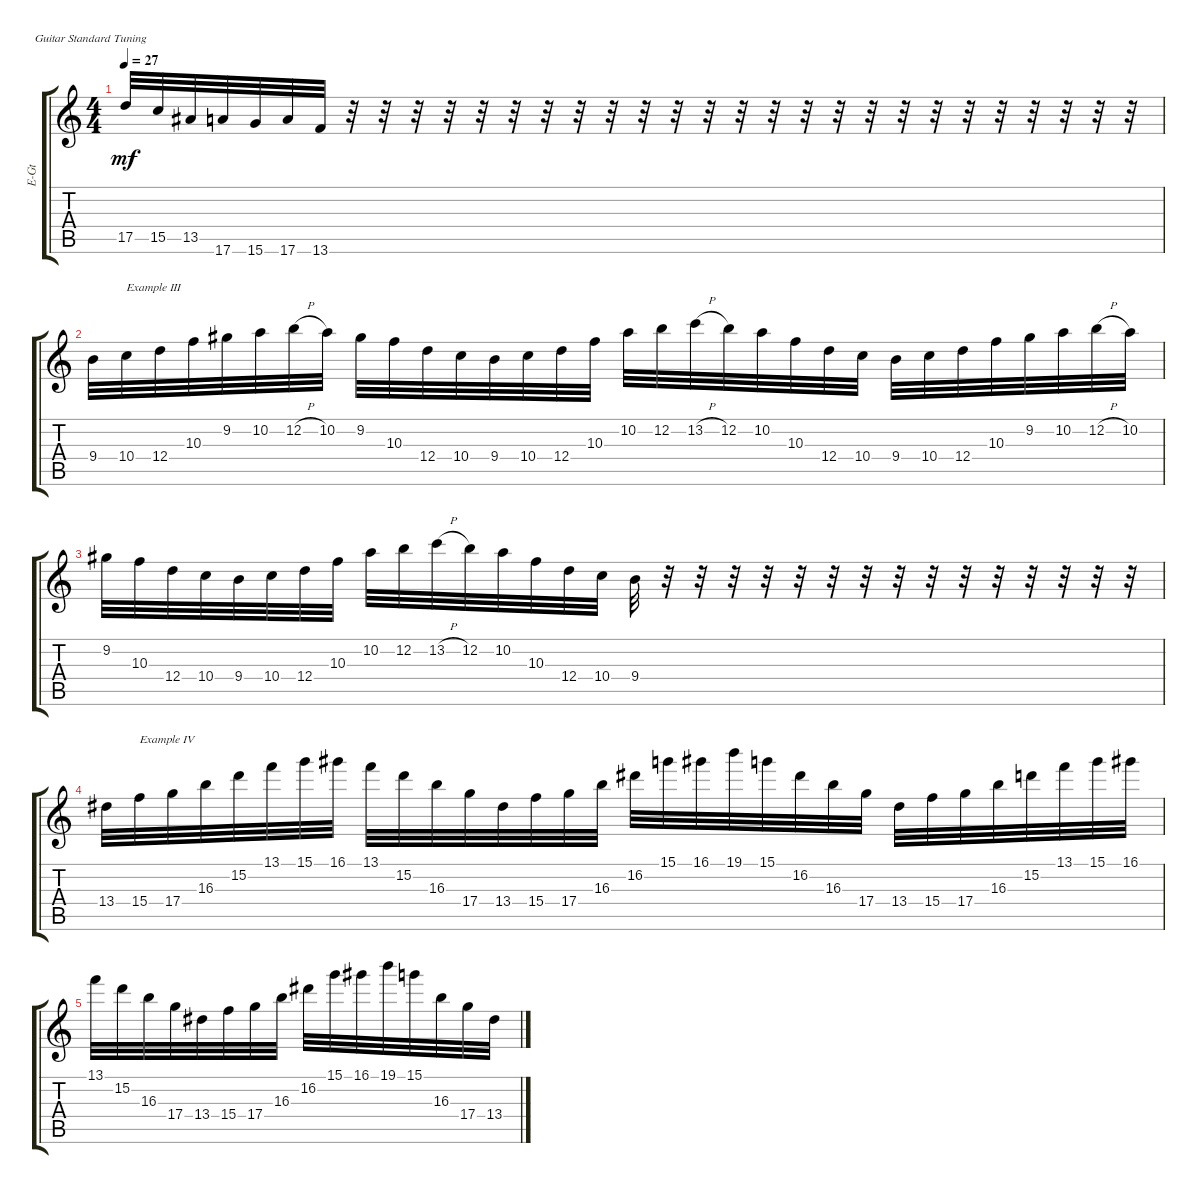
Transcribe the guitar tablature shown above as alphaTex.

\defaultSystemsLayout 4
\bracketExtendMode groupsimilarinstruments
\otherSystemsTrackNameOrientation horizontal
\track ("Electric Guitar" "E-Gt") {instrument overdrivenguitar}
\staff {score tabs}
\tuning (E4 B3 G3 D3 A2 E2)
\ts (4 4)
\tempo 27
\clef g2
\ks c
17.5.32{dy mf beam Up} 15.5.32{beam Up} 13.5{acc #}.32{beam Up} 17.6.32{beam Up} 15.6.32{beam Up} 17.6.32{beam Up} 13.6.32{beam Up} r.32{beam Up} r.32{beam Up} r.32{beam Up} r.32{beam Up} r.32{beam Up} r.32{beam Up} r.32{beam Up} r.32{beam Up} r.32{beam Up} r.32{beam Up} r.32{beam Up} r.32{beam Up} r.32{beam Up} r.32{beam Up} r.32{beam Up} r.32{beam Up} r.32{beam Up} r.32{beam Up} r.32{beam Up} r.32{beam Up} r.32{beam Up} r.32{beam Up} r.32{beam Up} r.32{beam Up} r.32{beam Up} |
9.4.32{beam Down} 10.4.32{txt "Example III" beam Down} 12.4.32{beam Down} 10.3.32{beam Down} 9.2{acc #}.32{beam Down} 10.2.32{beam Down} 12.2{h}.32{beam Down} 10.2.32{beam Down} 9.2{acc #}.32{beam Down} 10.3.32{beam Down} 12.4.32{beam Down} 10.4.32{beam Down} 9.4.32{beam Down} 10.4.32{beam Down} 12.4.32{beam Down} 10.3.32{beam Down} 10.2.32{beam Down} 12.2.32{beam Down} 13.2{h}.32{beam Down} 12.2.32{beam Down} 10.2.32{beam Down} 10.3.32{beam Down} 12.4.32{beam Down} 10.4.32{beam Down} 9.4.32{beam Down} 10.4.32{beam Down} 12.4.32{beam Down} 10.3.32{beam Down} 9.2{acc #}.32{beam Down} 10.2.32{beam Down} 12.2{h}.32{beam Down} 10.2.32{beam Down} |
9.2{acc #}.32{beam Down} 10.3.32{beam Down} 12.4.32{beam Down} 10.4.32{beam Down} 9.4.32{beam Down} 10.4.32{beam Down} 12.4.32{beam Down} 10.3.32{beam Down} 10.2.32{beam Down} 12.2.32{beam Down} 13.2{h}.32{beam Down} 12.2.32{beam Down} 10.2.32{beam Down} 10.3.32{beam Down} 12.4.32{beam Down} 10.4.32{beam Down} 9.4.32{beam Down} r.32{beam Down} r.32{beam Down} r.32{beam Down} r.32{beam Down} r.32{beam Down} r.32{beam Down} r.32{beam Down} r.32{beam Down} r.32{beam Down} r.32{beam Down} r.32{beam Down} r.32{beam Down} r.32{beam Down} r.32{beam Down} r.32{beam Down} |
13.4{acc #}.32{beam Down} 15.4.32{txt "Example IV" beam Down} 17.4.32{beam Down} 16.3.32{beam Down} 15.2.32{beam Down} 13.1.32{beam Down} 15.1.32{beam Down} 16.1{acc #}.32{beam Down} 13.1.32{beam Down} 15.2.32{beam Down} 16.3.32{beam Down} 17.4.32{beam Down} 13.4{acc #}.32{beam Down} 15.4.32{beam Down} 17.4.32{beam Down} 16.3.32{beam Down} 16.2{acc #}.32{beam Down} 15.1.32{beam Down} 16.1{acc #}.32{beam Down} 19.1.32{beam Down} 15.1.32{beam Down} 16.2{acc #}.32{beam Down} 16.3.32{beam Down} 17.4.32{beam Down} 13.4{acc #}.32{beam Down} 15.4.32{beam Down} 17.4.32{beam Down} 16.3.32{beam Down} 15.2.32{beam Down} 13.1.32{beam Down} 15.1.32{beam Down} 16.1{acc #}.32{beam Down} |
13.1.32{beam Down} 15.2.32{beam Down} 16.3.32{beam Down} 17.4.32{beam Down} 13.4{acc #}.32{beam Down} 15.4.32{beam Down} 17.4.32{beam Down} 16.3.32{beam Down} 16.2{acc #}.32{beam Down} 15.1.32{beam Down} 16.1{acc #}.32{beam Down} 19.1.32{beam Down} 15.1.32{beam Down} 16.3.32{beam Down} 17.4.32{beam Down} 13.4{acc #}.32{beam Down}
